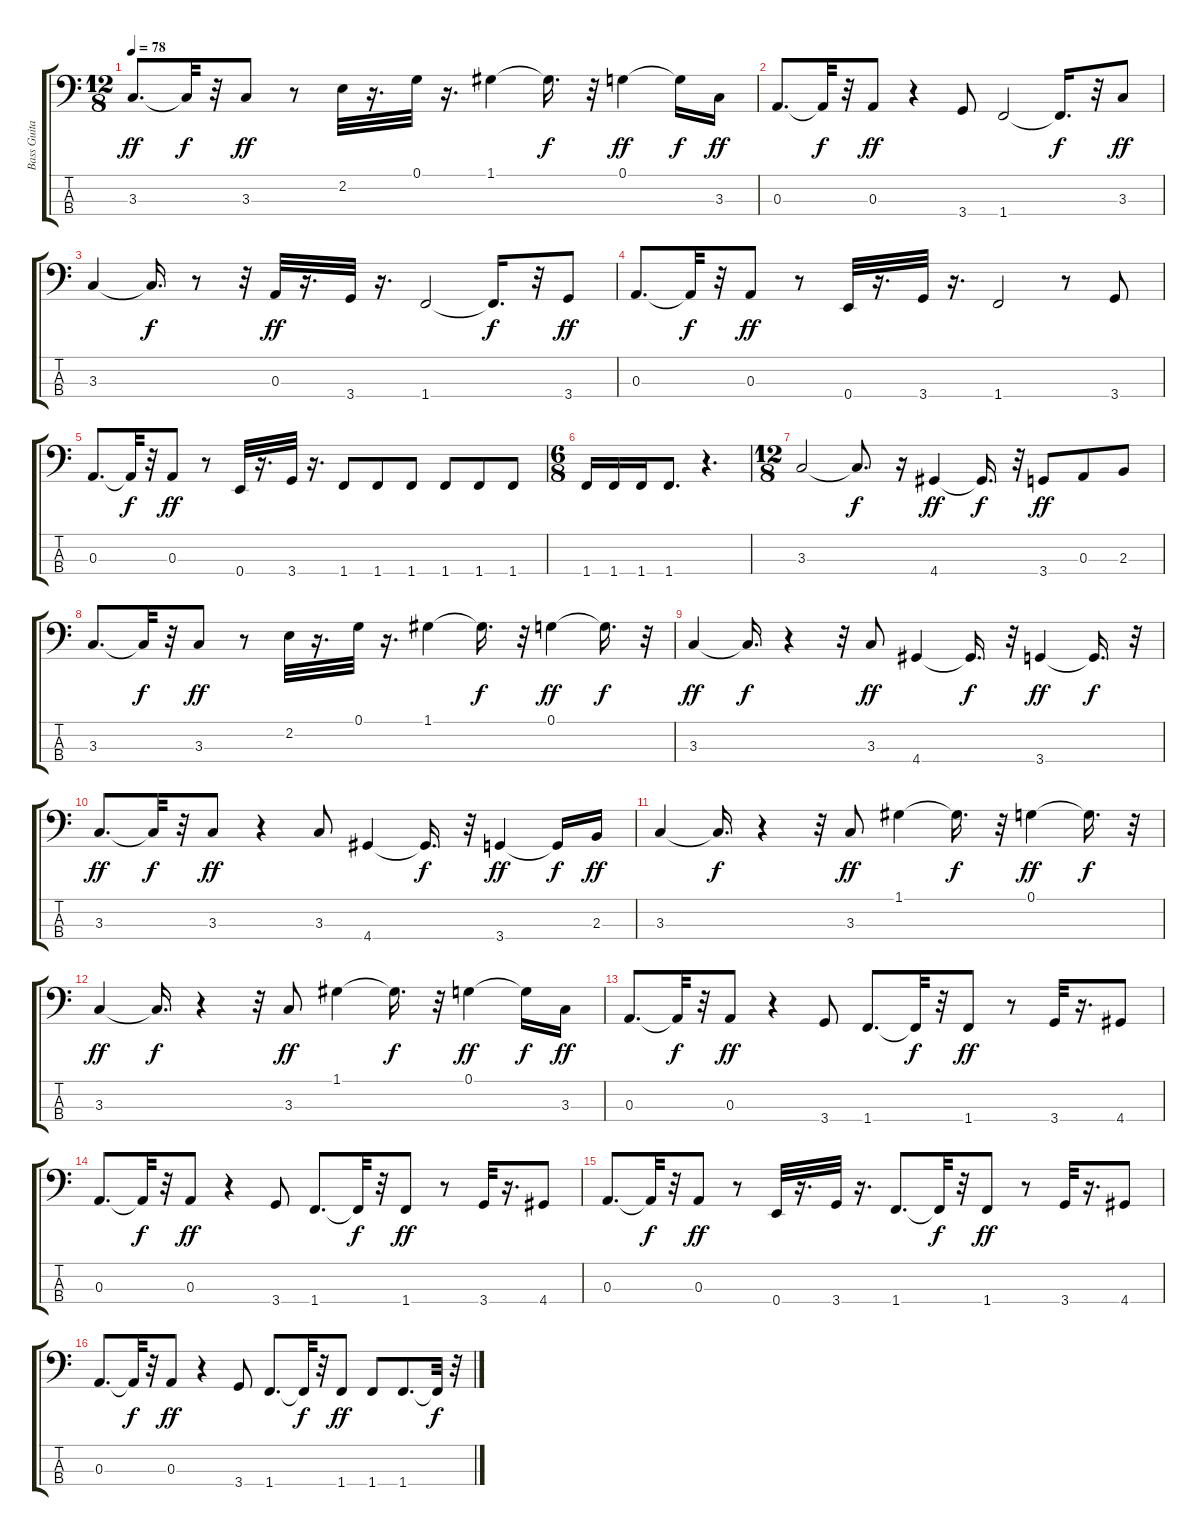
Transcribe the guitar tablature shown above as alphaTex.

\track ("Bass Guitar" "Bass Guita") {instrument fretlessbass}
\staff {score tabs}
\tuning (G2 D2 A1 E1) {hide}
\ts (12 8)
\tempo 78
\clef f4
\ks c
3.3.8{d dy ff} 3.3{t}.32{dy f} r.32 3.3.8{dy ff} r.8 2.2.32 r.16{d} 0.1.32 r.16{d} 1.1.4 1.1{t}.16{d dy f} r.32 0.1.4{dy ff} 0.1{t}.16{dy f} 3.3.16{dy ff} |
0.3.8{d} 0.3{t}.32{dy f} r.32 0.3.8{dy ff} r.4 3.4.8 1.4.2 1.4{t}.16{d dy f} r.32 3.3.8{dy ff} |
3.3.4 3.3{t}.16{d dy f} r.8 r.32 0.3.32{dy ff} r.16{d} 3.4.32 r.16{d} 1.4.2 1.4{t}.16{d dy f} r.32 3.4.8{dy ff} |
0.3.8{d} 0.3{t}.32{dy f} r.32 0.3.8{dy ff} r.8 0.4.32 r.16{d} 3.4.32 r.16{d} 1.4.2 r.8 3.4.8 |
0.3.8{d} 0.3{t}.32{dy f} r.32 0.3.8{dy ff} r.8 0.4.32 r.16{d} 3.4.32 r.16{d} 1.4.8 1.4.8 1.4.8 1.4.8 1.4.8 1.4.8 |
\ts (6 8)
1.4.16 1.4.16 1.4.16 1.4.8{d} r.4{d} |
\ts (12 8)
3.3.2 3.3{t}.8{d dy f} r.16 4.4.4{dy ff} 4.4{t}.16{d dy f} r.32 3.4.8{dy ff} 0.3.8 2.3.8 |
3.3.8{d} 3.3{t}.32{dy f} r.32 3.3.8{dy ff} r.8 2.2.32 r.16{d} 0.1.32 r.16{d} 1.1.4 1.1{t}.16{d dy f} r.32 0.1.4{dy ff} 0.1{t}.16{d dy f} r.32 |
3.3.4{dy ff} 3.3{t}.16{d dy f} r.4 r.32 3.3.8{dy ff} 4.4.4 4.4{t}.16{d dy f} r.32 3.4.4{dy ff} 3.4{t}.16{d dy f} r.32 |
3.3.8{d dy ff} 3.3{t}.32{dy f} r.32 3.3.8{dy ff} r.4 3.3.8 4.4.4 4.4{t}.16{d dy f} r.32 3.4.4{dy ff} 3.4{t}.16{dy f} 2.3.16{dy ff} |
3.3.4 3.3{t}.16{d dy f} r.4 r.32 3.3.8{dy ff} 1.1.4 1.1{t}.16{d dy f} r.32 0.1.4{dy ff} 0.1{t}.16{d dy f} r.32 |
3.3.4{dy ff} 3.3{t}.16{d dy f} r.4 r.32 3.3.8{dy ff} 1.1.4 1.1{t}.16{d dy f} r.32 0.1.4{dy ff} 0.1{t}.16{dy f} 3.3.16{dy ff} |
0.3.8{d} 0.3{t}.32{dy f} r.32 0.3.8{dy ff} r.4 3.4.8 1.4.8{d} 1.4{t}.32{dy f} r.32 1.4.8{dy ff} r.8 3.4.32 r.16{d} 4.4.8 |
0.3.8{d} 0.3{t}.32{dy f} r.32 0.3.8{dy ff} r.4 3.4.8 1.4.8{d} 1.4{t}.32{dy f} r.32 1.4.8{dy ff} r.8 3.4.32 r.16{d} 4.4.8 |
0.3.8{d} 0.3{t}.32{dy f} r.32 0.3.8{dy ff} r.8 0.4.32 r.16{d} 3.4.32 r.16{d} 1.4.8{d} 1.4{t}.32{dy f} r.32 1.4.8{dy ff} r.8 3.4.32 r.16{d} 4.4.8 |
0.3.8{d} 0.3{t}.32{dy f} r.32 0.3.8{dy ff} r.4 3.4.8 1.4.8{d} 1.4{t}.32{dy f} r.32 1.4.8{dy ff} 1.4.8 1.4.8{d} 1.4{t}.32{dy f} r.32
